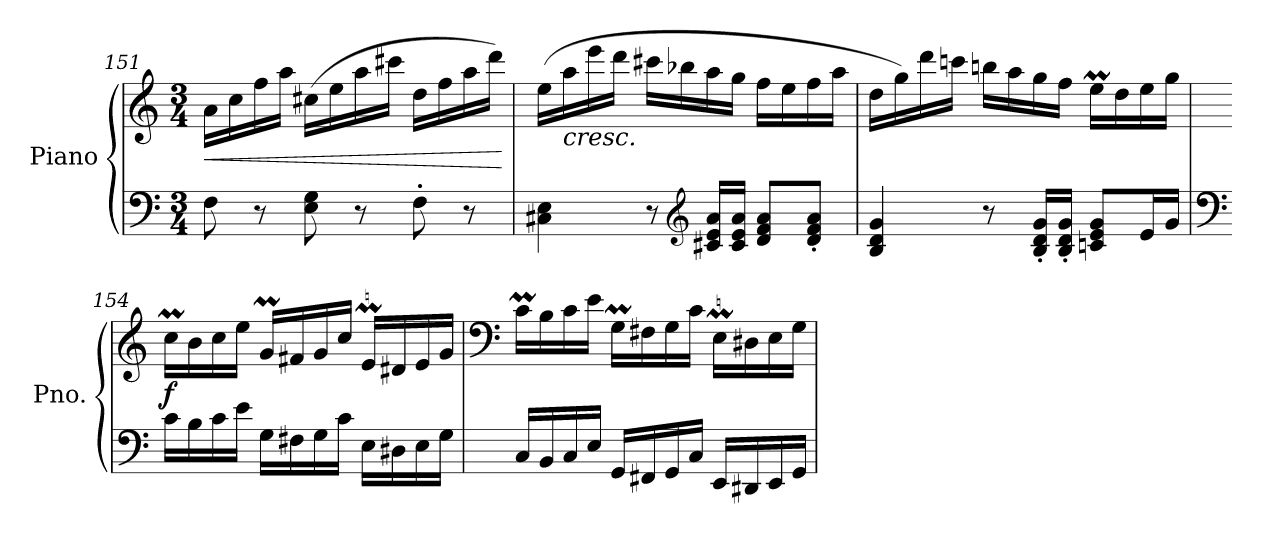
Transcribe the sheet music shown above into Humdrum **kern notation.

**kern	**kern	**dynam
*part1	*part1	*part1
*staff2	*staff1	*staff1/2
*I"Piano	*	*
*I'Pno.	*	*
*clefF4	*clefG2	*
*k[]	*k[]	*
*M3/4	*M3/4	*
=151	=151	=151
!	!	!LO:HP:b
8F\	16a\LL	<
.	16cc\	.
8r	16ff\	.
.	16aa\JJ	.
8E\ 8G\	(>16cc#X\LL	.
.	16ee\	.
8r	16aa\	.
.	16ccc#X\JJ	.
8F'\	16dd\LL	.
.	16ff\	.
8r	16aa\	.
.	16ddd\JJ)	.
.	.	[
=152	=152	=152
4C#X\ 4E\	(>16ee\LL	.
!	!LO:TX:b:i:t=cresc.	!
.	16aa\	.
.	16eee\	.
.	16ddd\JJ	.
8r	16ccc#X\LL	.
.	16bb-X\	.
*clefG2	*	*
16c#X/ 16e/ 16a/LL	16aa\	.
16c#/ 16e/ 16a/JJ	16gg\JJ	.
8d/ 8f/ 8a/L	16ff\LL	.
.	16ee\	.
8d/' 8f/' 8a/'J	16ff\	.
.	16aa\JJ	.
!!LO:LB:g=z
=153	=153	=153
4B/ 4d/ 4g/	16dd\LL	.
.	16gg\)	.
.	16ddd\	.
.	16cccn\JJ	.
8r	16bbn\LL	.
.	16aa\	.
16B/' 16d/' 16g/'LL	16gg\	.
16B/' 16d/' 16g/'JJ	16ff\JJ	.
8cn/ 8e/ 8g/L	16eem\LL	.
.	16dd\	.
16e/L	16ee\	.
16g/JJ	16gg\JJ	.
=154	=154	=154
*clefF4	*	*
!	!	!LO:DY:b
16c\LL	16ccM\LL	f
16B\	16b\	.
16c\	16cc\	.
16e\JJ	16ee\JJ	.
16G\LL	16gM/LL	.
16F#X\	16f#X/	.
16G\	16g/	.
16c\JJ	16cc/JJ	.
16E\LL	16em/LL	.
16D#X\	16d#X/	.
16E\	16e/	.
16G\JJ	16g/JJ	.
=155	=155	=155
*	*clefF4	*
16C/LL	16cM\LL	.
16BB/	16B\	.
16C/	16c\	.
16E/JJ	16e\JJ	.
16GG/LL	16GM\LL	.
16FF#X/	16F#X\	.
16GG/	16G\	.
16C/JJ	16c\JJ	.
16EE/LL	16Em\LL	.
16DD#X/	16D#X\	.
16EE/	16E\	.
16GG/JJ	16G\JJ	.
=	=	=
*-	*-	*-
